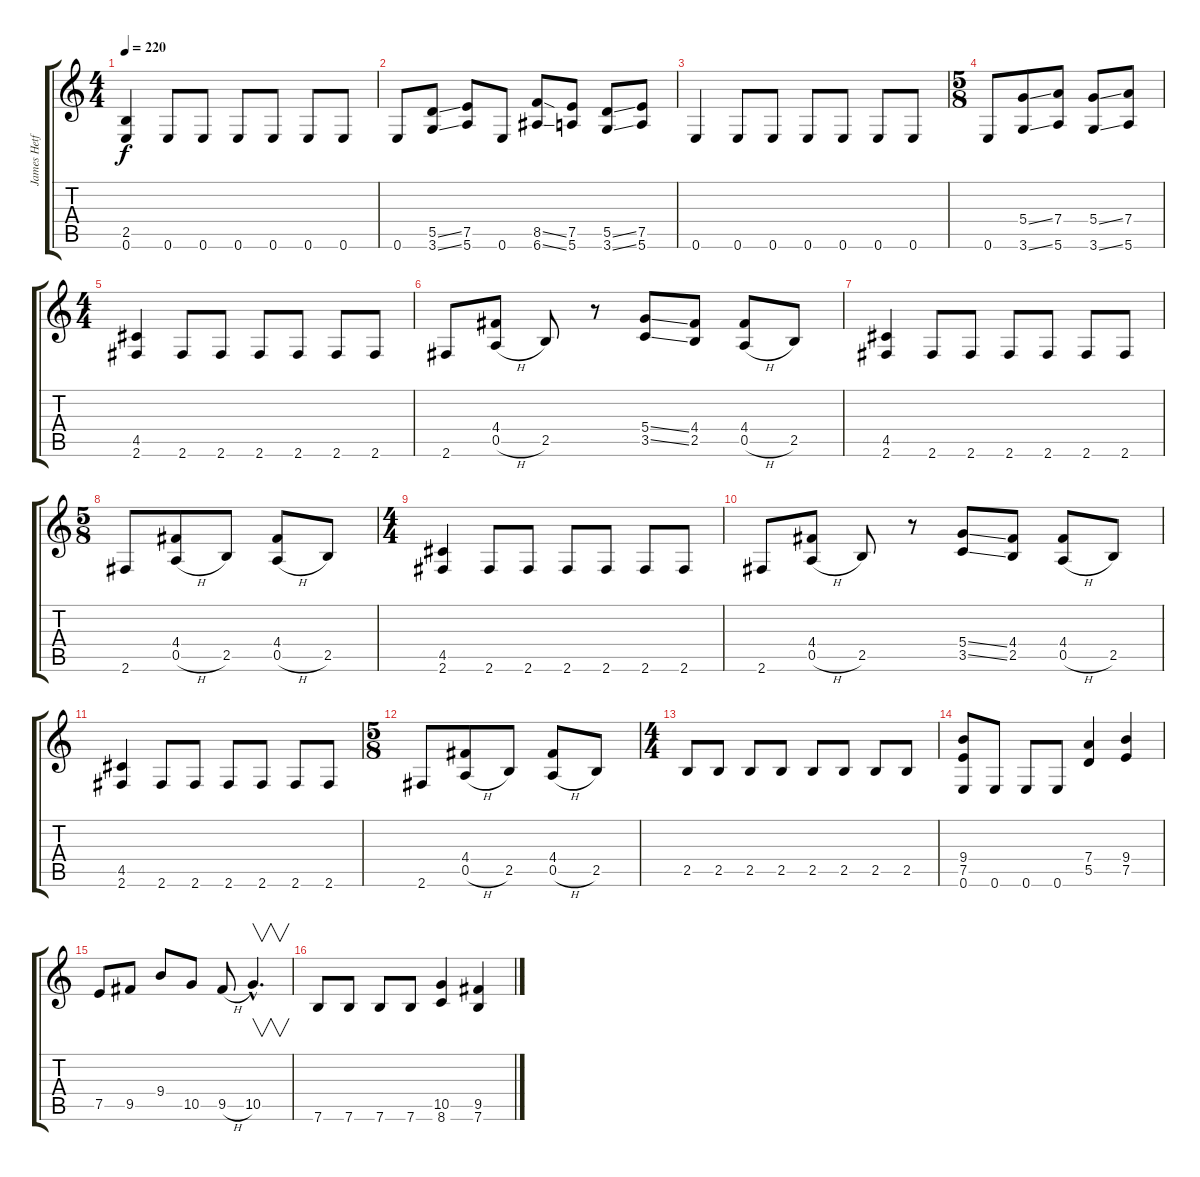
\track ("James Hetfield Distortion" "James Hetf") {instrument distortionguitar}
\staff {score tabs}
\tuning (E4 B3 G3 D3 A2 E2) {hide}
\ts (4 4)
\tempo 220
\clef g2
\ks c
(2.5 0.6).4{dy f} 0.6.8 0.6.8 0.6.8 0.6.8 0.6.8 0.6.8 |
0.6.8 (5.5{ss} 3.6{ss}).8 (7.5 5.6).8 0.6.8 (8.5{ss} 6.6{ss}).8 (7.5 5.6).8 (5.5{ss} 3.6{ss}).8 (7.5 5.6).8 |
0.6.4 0.6.8 0.6.8 0.6.8 0.6.8 0.6.8 0.6.8 |
\ts (5 8)
0.6.8 (5.4{ss} 3.6{ss}).8 (7.4 5.6).8 (5.4{ss} 3.6{ss}).8 (7.4 5.6).8 |
\ts (4 4)
(4.5 2.6).4 2.6.8 2.6.8 2.6.8 2.6.8 2.6.8 2.6.8 |
2.6.8 (4.4 0.5{h}).8 2.5.8 r.8 (5.4{ss} 3.5{ss}).8 (4.4 2.5).8 (4.4 0.5{h}).8 2.5.8 |
(4.5 2.6).4 2.6.8 2.6.8 2.6.8 2.6.8 2.6.8 2.6.8 |
\ts (5 8)
2.6.8 (4.4 0.5{h}).8 2.5.8 (4.4 0.5{h}).8 2.5.8 |
\ts (4 4)
(4.5 2.6).4 2.6.8 2.6.8 2.6.8 2.6.8 2.6.8 2.6.8 |
2.6.8 (4.4 0.5{h}).8 2.5.8 r.8 (5.4{ss} 3.5{ss}).8 (4.4 2.5).8 (4.4 0.5{h}).8 2.5.8 |
(4.5 2.6).4 2.6.8 2.6.8 2.6.8 2.6.8 2.6.8 2.6.8 |
\ts (5 8)
2.6.8 (4.4 0.5{h}).8 2.5.8 (4.4 0.5{h}).8 2.5.8 |
\ts (4 4)
2.5.8 2.5.8 2.5.8 2.5.8 2.5.8 2.5.8 2.5.8 2.5.8 |
(9.4 7.5 0.6).8 0.6.8 0.6.8 0.6.8 (7.4 5.5).4 (9.4 7.5).4 |
7.5.8 9.5.8 9.4.8 10.5.8 9.5{h}.8 10.5{hac}.4{v d} |
7.6.8 7.6.8 7.6.8 7.6.8 (10.5 8.6).4 (9.5 7.6).4
